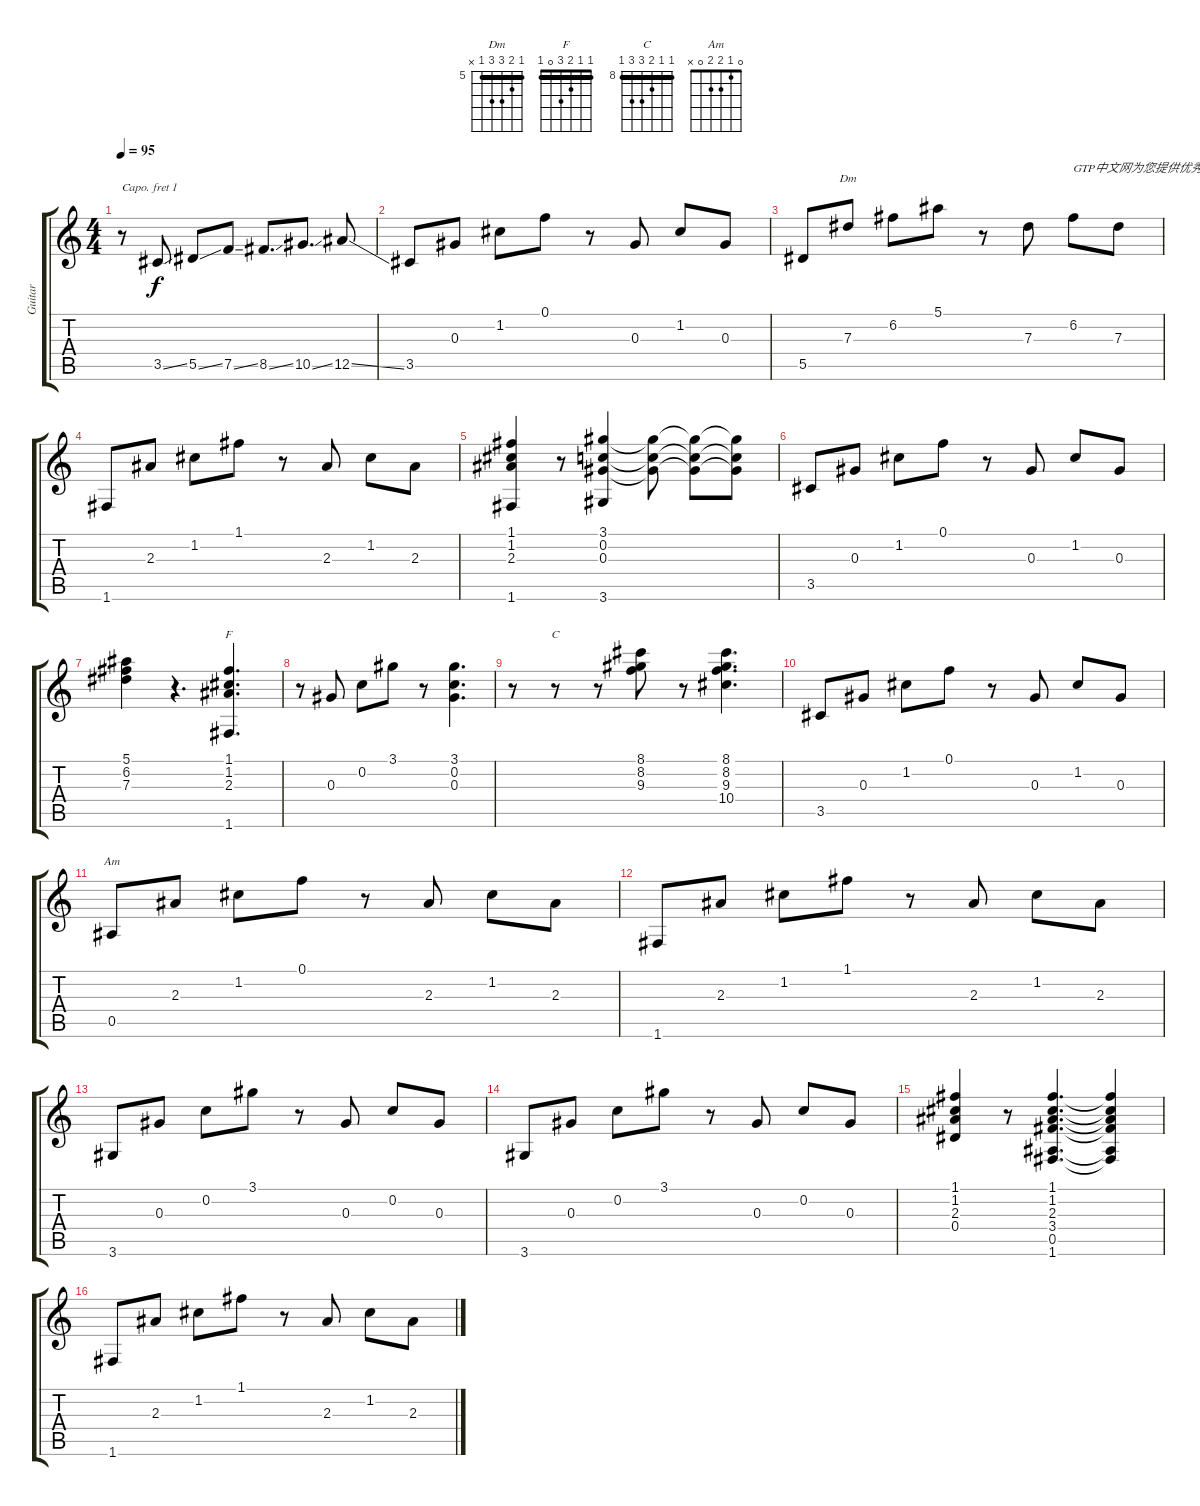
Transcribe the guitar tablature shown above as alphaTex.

\track ("Guitar" "Guitar") {instrument acousticguitarnylon}
\staff {score tabs}
\capo 1
\tuning (E4 B3 G3 D3 A2 E2) {hide}
\chord ("Dm" 5 6 7 7 5 x) {firstfret 5 barre 5}
\chord ("F" 1 1 2 3 0 1) {barre 1}
\chord ("C" 8 8 9 10 10 8) {firstfret 8 barre 8}
\chord ("Am" 0 1 2 2 0 x)
\ts (4 4)
\tempo 95
\clef g2
\ks c
r.8{dy f} 3.5{ss}.8 5.5{ss}.8 7.5{ss}.8 8.5{ss}.8{d} 10.5{ss}.8{d} 12.5{ss}.8 |
3.5.8 0.3.8 1.2.8 0.1.8 r.8 0.3.8 1.2.8 0.3.8 |
5.5.8 7.3.8{ch "Dm"} 6.2.8 5.1.8 r.8 7.3.8 6.2.8{txt "GTP中文网为您提供优秀的谱子"} 7.3.8 |
1.6.8 2.3.8 1.2.8 1.1.8 r.8 2.3.8 1.2.8 2.3.8 |
(1.1 1.2 2.3 1.6).4 r.8 (3.1 0.2 0.3 3.6).4 (3.1{t} 0.2{t} 0.3{t}).8 (3.1{t} 0.2{t} 0.3{t}).8 (3.1{t} 0.2{t} 0.3{t}).8 |
3.5.8 0.3.8 1.2.8 0.1.8 r.8 0.3.8 1.2.8 0.3.8 |
(5.1 6.2 7.3).4 r.4{d} (1.1 1.2 2.3 1.6).4{d ch "F"} |
r.8 0.3.8 0.2.8 3.1.8 r.8 (3.1 0.2 0.3).4{d} |
r.8 r.8{ch "C"} r.8 (8.1 8.2 9.3).8 r.8 (8.1 8.2 9.3 10.4).4{d} |
3.5.8 0.3.8 1.2.8 0.1.8 r.8 0.3.8 1.2.8 0.3.8 |
0.5.8{ch "Am"} 2.3.8 1.2.8 0.1.8 r.8 2.3.8 1.2.8 2.3.8 |
1.6.8 2.3.8 1.2.8 1.1.8 r.8 2.3.8 1.2.8 2.3.8 |
3.6.8 0.3.8 0.2.8 3.1.8 r.8 0.3.8 0.2.8 0.3.8 |
3.6.8 0.3.8 0.2.8 3.1.8 r.8 0.3.8 0.2.8 0.3.8 |
(1.1 1.2 2.3 0.4).4 r.8 (1.1 1.2 2.3 3.4 0.5 1.6).4{d} (1.1{t} 1.2{t} 2.3{t} 3.4{t} 0.5{t} 1.6{t}).4 |
1.6.8 2.3.8 1.2.8 1.1.8 r.8 2.3.8 1.2.8 2.3.8
